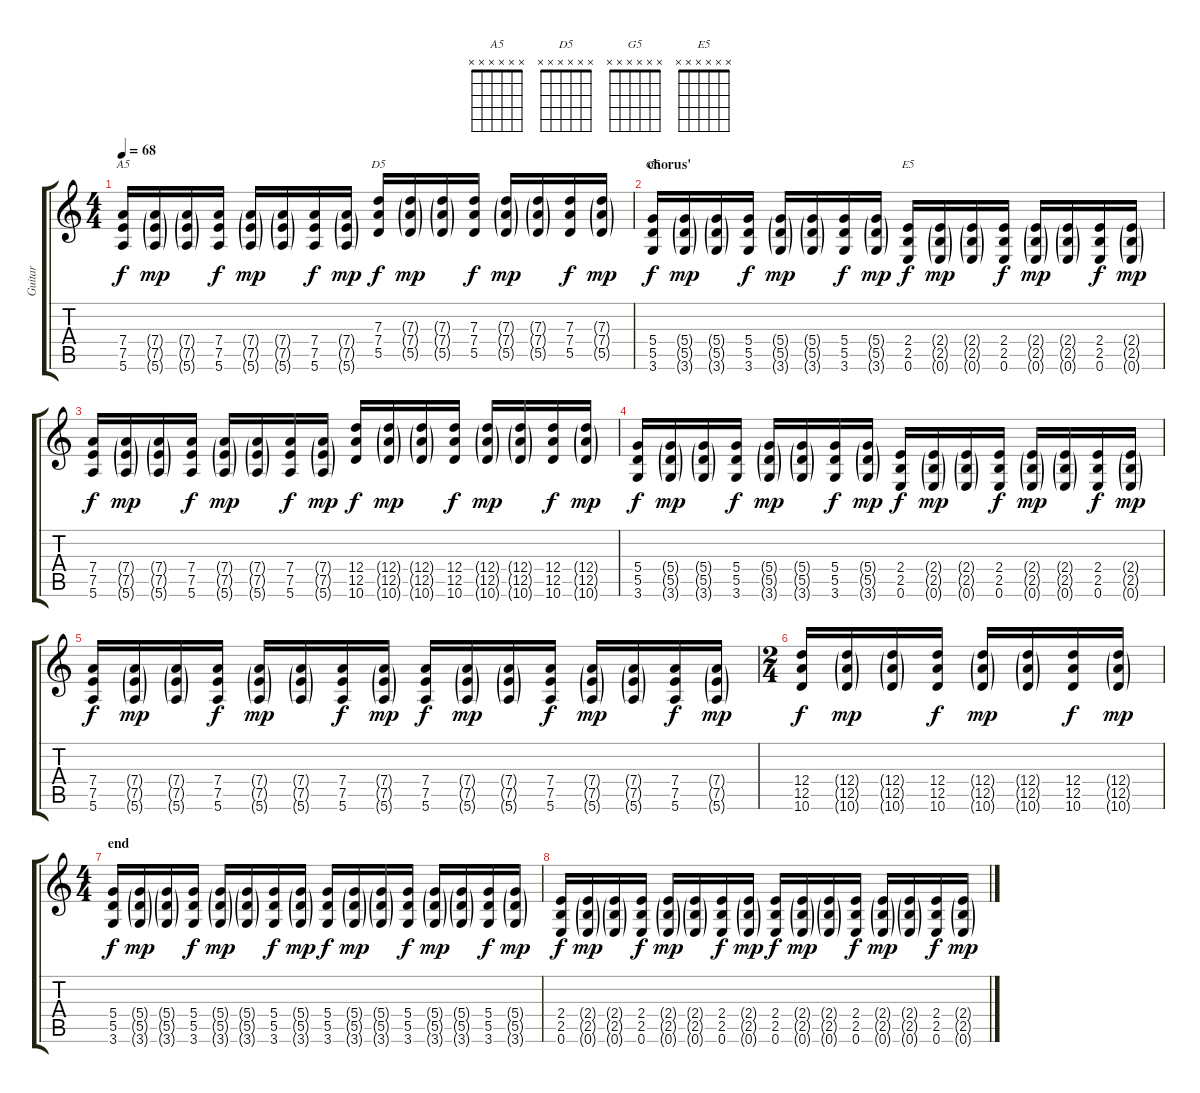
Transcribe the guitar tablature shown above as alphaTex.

\track ("Guitar" "Guitar") {instrument overdrivenguitar}
\staff {score tabs}
\tuning (E4 B3 G3 D3 A2 E2) {hide}
\chord ("A5" x x x x x x)
\chord ("D5" x x x x x x)
\chord ("G5" x x x x x x)
\chord ("E5" x x x x x x)
\ts (4 4)
\tempo 68
\clef g2
\ks c
(7.4 7.5 5.6).16{ch "A5" dy f} (7.4{g} 7.5{g} 5.6{g}).16{dy mp} (7.4{g} 7.5{g} 5.6{g}).16 (7.4 7.5 5.6).16{dy f} (7.4{g} 7.5{g} 5.6{g}).16{dy mp} (7.4{g} 7.5{g} 5.6{g}).16 (7.4 7.5 5.6).16{dy f} (7.4{g} 7.5{g} 5.6{g}).16{dy mp} (7.3 7.4 5.5).16{ch "D5" dy f} (7.3{g} 7.4{g} 5.5{g}).16{dy mp} (7.3{g} 7.4{g} 5.5{g}).16 (7.3 7.4 5.5).16{dy f} (7.3{g} 7.4{g} 5.5{g}).16{dy mp} (7.3{g} 7.4{g} 5.5{g}).16 (7.3 7.4 5.5).16{dy f} (7.3{g} 7.4{g} 5.5{g}).16{dy mp} |
\section ("" "chorus'")
(5.4 5.5 3.6).16{ch "G5" dy f volume 13} (5.4{g} 5.5{g} 3.6{g}).16{dy mp} (5.4{g} 5.5{g} 3.6{g}).16 (5.4 5.5 3.6).16{dy f} (5.4{g} 5.5{g} 3.6{g}).16{dy mp} (5.4{g} 5.5{g} 3.6{g}).16 (5.4 5.5 3.6).16{dy f} (5.4{g} 5.5{g} 3.6{g}).16{dy mp} (2.4 2.5 0.6).16{ch "E5" dy f} (2.4{g} 2.5{g} 0.6{g}).16{dy mp} (2.4{g} 2.5{g} 0.6{g}).16 (2.4 2.5 0.6).16{dy f} (2.4{g} 2.5{g} 0.6{g}).16{dy mp} (2.4{g} 2.5{g} 0.6{g}).16 (2.4 2.5 0.6).16{dy f} (2.4{g} 2.5{g} 0.6{g}).16{dy mp} |
(7.4 7.5 5.6).16{dy f} (7.4{g} 7.5{g} 5.6{g}).16{dy mp} (7.4{g} 7.5{g} 5.6{g}).16 (7.4 7.5 5.6).16{dy f} (7.4{g} 7.5{g} 5.6{g}).16{dy mp} (7.4{g} 7.5{g} 5.6{g}).16 (7.4 7.5 5.6).16{dy f} (7.4{g} 7.5{g} 5.6{g}).16{dy mp} (12.4 12.5 10.6).16{dy f} (12.4{g} 12.5{g} 10.6{g}).16{dy mp} (12.4{g} 12.5{g} 10.6{g}).16 (12.4 12.5 10.6).16{dy f} (12.4{g} 12.5{g} 10.6{g}).16{dy mp} (12.4{g} 12.5{g} 10.6{g}).16 (12.4 12.5 10.6).16{dy f} (12.4{g} 12.5{g} 10.6{g}).16{dy mp} |
(5.4 5.5 3.6).16{dy f} (5.4{g} 5.5{g} 3.6{g}).16{dy mp} (5.4{g} 5.5{g} 3.6{g}).16 (5.4 5.5 3.6).16{dy f} (5.4{g} 5.5{g} 3.6{g}).16{dy mp} (5.4{g} 5.5{g} 3.6{g}).16 (5.4 5.5 3.6).16{dy f} (5.4{g} 5.5{g} 3.6{g}).16{dy mp} (2.4 2.5 0.6).16{dy f} (2.4{g} 2.5{g} 0.6{g}).16{dy mp} (2.4{g} 2.5{g} 0.6{g}).16 (2.4 2.5 0.6).16{dy f} (2.4{g} 2.5{g} 0.6{g}).16{dy mp} (2.4{g} 2.5{g} 0.6{g}).16 (2.4 2.5 0.6).16{dy f} (2.4{g} 2.5{g} 0.6{g}).16{dy mp} |
(7.4 7.5 5.6).16{dy f} (7.4{g} 7.5{g} 5.6{g}).16{dy mp} (7.4{g} 7.5{g} 5.6{g}).16 (7.4 7.5 5.6).16{dy f} (7.4{g} 7.5{g} 5.6{g}).16{dy mp} (7.4{g} 7.5{g} 5.6{g}).16 (7.4 7.5 5.6).16{dy f} (7.4{g} 7.5{g} 5.6{g}).16{dy mp} (7.4 7.5 5.6).16{dy f} (7.4{g} 7.5{g} 5.6{g}).16{dy mp} (7.4{g} 7.5{g} 5.6{g}).16 (7.4 7.5 5.6).16{dy f} (7.4{g} 7.5{g} 5.6{g}).16{dy mp} (7.4{g} 7.5{g} 5.6{g}).16 (7.4 7.5 5.6).16{dy f} (7.4{g} 7.5{g} 5.6{g}).16{dy mp} |
\ts (2 4)
(12.4 12.5 10.6).16{dy f} (12.4{g} 12.5{g} 10.6{g}).16{dy mp} (12.4{g} 12.5{g} 10.6{g}).16 (12.4 12.5 10.6).16{dy f} (12.4{g} 12.5{g} 10.6{g}).16{dy mp} (12.4{g} 12.5{g} 10.6{g}).16 (12.4 12.5 10.6).16{dy f} (12.4{g} 12.5{g} 10.6{g}).16{dy mp} |
\ts (4 4)
\section ("" "end")
(5.4 5.5 3.6).16{dy f} (5.4{g} 5.5{g} 3.6{g}).16{dy mp} (5.4{g} 5.5{g} 3.6{g}).16 (5.4 5.5 3.6).16{dy f} (5.4{g} 5.5{g} 3.6{g}).16{dy mp} (5.4{g} 5.5{g} 3.6{g}).16 (5.4 5.5 3.6).16{dy f} (5.4{g} 5.5{g} 3.6{g}).16{dy mp} (5.4 5.5 3.6).16{dy f} (5.4{g} 5.5{g} 3.6{g}).16{dy mp} (5.4{g} 5.5{g} 3.6{g}).16 (5.4 5.5 3.6).16{dy f} (5.4{g} 5.5{g} 3.6{g}).16{dy mp} (5.4{g} 5.5{g} 3.6{g}).16 (5.4 5.5 3.6).16{dy f} (5.4{g} 5.5{g} 3.6{g}).16{dy mp} |
(2.4 2.5 0.6).16{dy f} (2.4{g} 2.5{g} 0.6{g}).16{dy mp} (2.4{g} 2.5{g} 0.6{g}).16 (2.4 2.5 0.6).16{dy f} (2.4{g} 2.5{g} 0.6{g}).16{dy mp} (2.4{g} 2.5{g} 0.6{g}).16 (2.4 2.5 0.6).16{dy f} (2.4{g} 2.5{g} 0.6{g}).16{dy mp} (2.4 2.5 0.6).16{dy f} (2.4{g} 2.5{g} 0.6{g}).16{dy mp} (2.4{g} 2.5{g} 0.6{g}).16 (2.4 2.5 0.6).16{dy f} (2.4{g} 2.5{g} 0.6{g}).16{dy mp} (2.4{g} 2.5{g} 0.6{g}).16 (2.4 2.5 0.6).16{dy f} (2.4{g} 2.5{g} 0.6{g}).16{dy mp}
